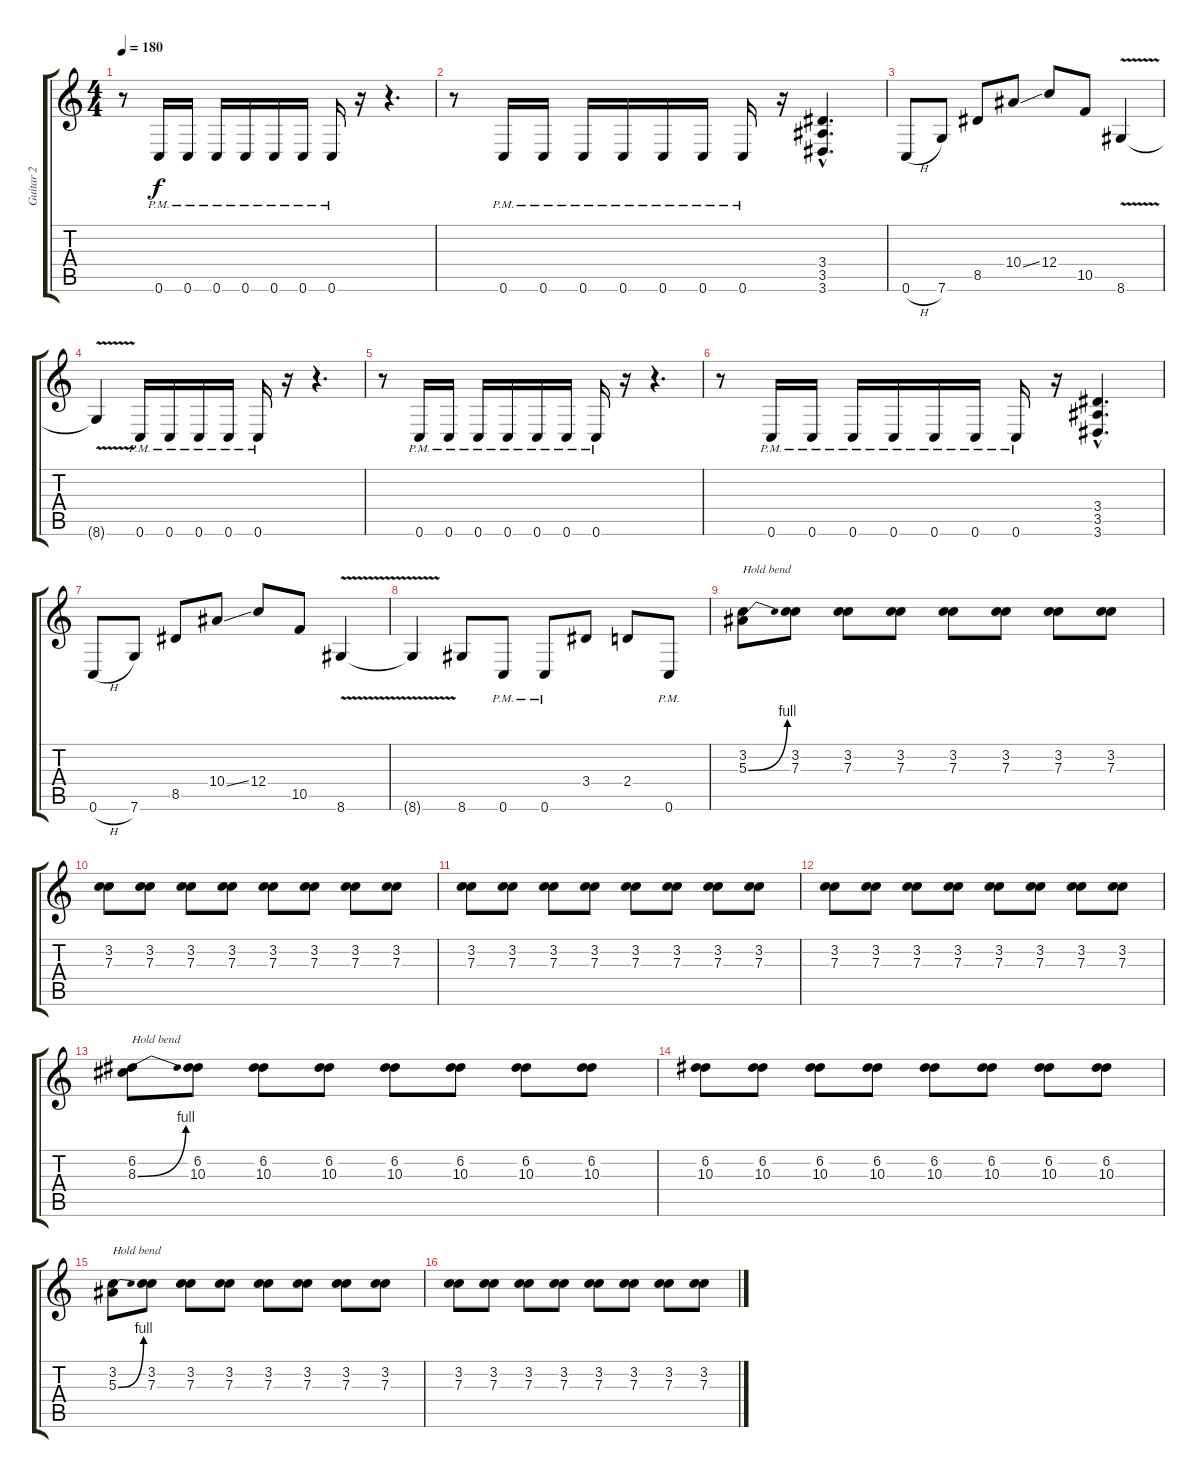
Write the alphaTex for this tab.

\track ("Guitar 2" "Guitar 2") {instrument distortionguitar}
\staff {score tabs}
\tuning (D4 A3 F3 C3 G2 C2) {hide}
\ts (4 4)
\tempo 180
\clef g2
\ks c
r.8{dy f} 0.6{pm}.16 0.6{pm}.16 0.6{pm}.16 0.6{pm}.16 0.6{pm}.16 0.6{pm}.16 0.6{pm}.16 r.16 r.4{d} |
r.8 0.6{pm}.16 0.6{pm}.16 0.6{pm}.16 0.6{pm}.16 0.6{pm}.16 0.6{pm}.16 0.6{pm}.16 r.16 (3.4{hac} 3.5{hac} 3.6{hac}).4{d} |
0.6{h}.8 7.6.8 8.5.8 10.4{ss}.8 12.4.8 10.5.8 8.6{v}.4 |
8.6{t}.4 0.6{pm}.16 0.6{pm}.16 0.6{pm}.16 0.6{pm}.16 0.6{pm}.16 r.16 r.4{d} |
r.8 0.6{pm}.16 0.6{pm}.16 0.6{pm}.16 0.6{pm}.16 0.6{pm}.16 0.6{pm}.16 0.6{pm}.16 r.16 r.4{d} |
r.8 0.6{pm}.16 0.6{pm}.16 0.6{pm}.16 0.6{pm}.16 0.6{pm}.16 0.6{pm}.16 0.6{pm}.16 r.16 (3.4{hac} 3.5{hac} 3.6{hac}).4{d} |
0.6{h}.8 7.6.8 8.5.8 10.4{ss}.8 12.4.8 10.5.8 8.6{v}.4 |
8.6{t}.4 8.6.8 0.6{pm}.8 0.6{pm}.8 3.4.8 2.4.8 0.6{pm}.8 |
(3.2 5.3{be (bend 0 0 60 4)}).8{txt "Hold bend"} (3.2 7.3).8 (3.2 7.3).8 (3.2 7.3).8 (3.2 7.3).8 (3.2 7.3).8 (3.2 7.3).8 (3.2 7.3).8 |
(3.2 7.3).8 (3.2 7.3).8 (3.2 7.3).8 (3.2 7.3).8 (3.2 7.3).8 (3.2 7.3).8 (3.2 7.3).8 (3.2 7.3).8 |
(3.2 7.3).8 (3.2 7.3).8 (3.2 7.3).8 (3.2 7.3).8 (3.2 7.3).8 (3.2 7.3).8 (3.2 7.3).8 (3.2 7.3).8 |
(3.2 7.3).8 (3.2 7.3).8 (3.2 7.3).8 (3.2 7.3).8 (3.2 7.3).8 (3.2 7.3).8 (3.2 7.3).8 (3.2 7.3).8 |
(6.2 8.3{be (bend 0 0 60 4)}).8{txt "Hold bend"} (6.2 10.3).8 (6.2 10.3).8 (6.2 10.3).8 (6.2 10.3).8 (6.2 10.3).8 (6.2 10.3).8 (6.2 10.3).8 |
(6.2 10.3).8 (6.2 10.3).8 (6.2 10.3).8 (6.2 10.3).8 (6.2 10.3).8 (6.2 10.3).8 (6.2 10.3).8 (6.2 10.3).8 |
(3.2 5.3{be (bend 0 0 60 4)}).8{txt "Hold bend"} (3.2 7.3).8 (3.2 7.3).8 (3.2 7.3).8 (3.2 7.3).8 (3.2 7.3).8 (3.2 7.3).8 (3.2 7.3).8 |
(3.2 7.3).8 (3.2 7.3).8 (3.2 7.3).8 (3.2 7.3).8 (3.2 7.3).8 (3.2 7.3).8 (3.2 7.3).8 (3.2 7.3).8
